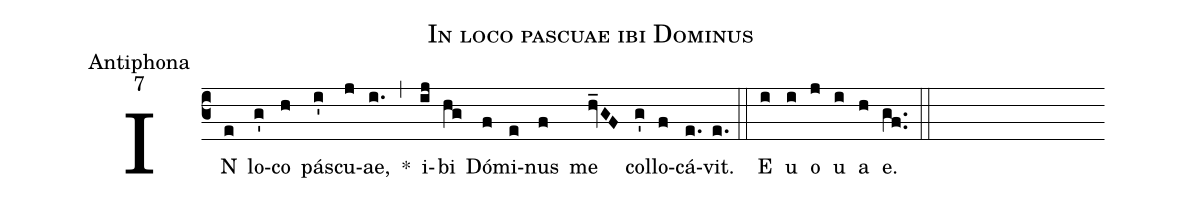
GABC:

name:In loco pascuae ibi Dominus;
office-part:Antiphona;
mode:7;
%%
(c3) IN(e) lo(g')co(h) pá(i')scu(j)ae,(i.) *(,) i(ij)bi(hg) Dó(f)mi(e)nus(f) me(hv_GF) col(g')lo(f)cá(e.)vit.(e.) (::) <eu>E(i) u(i) o(j) u(i) a(h) e.</eu>(gf..) (::)
